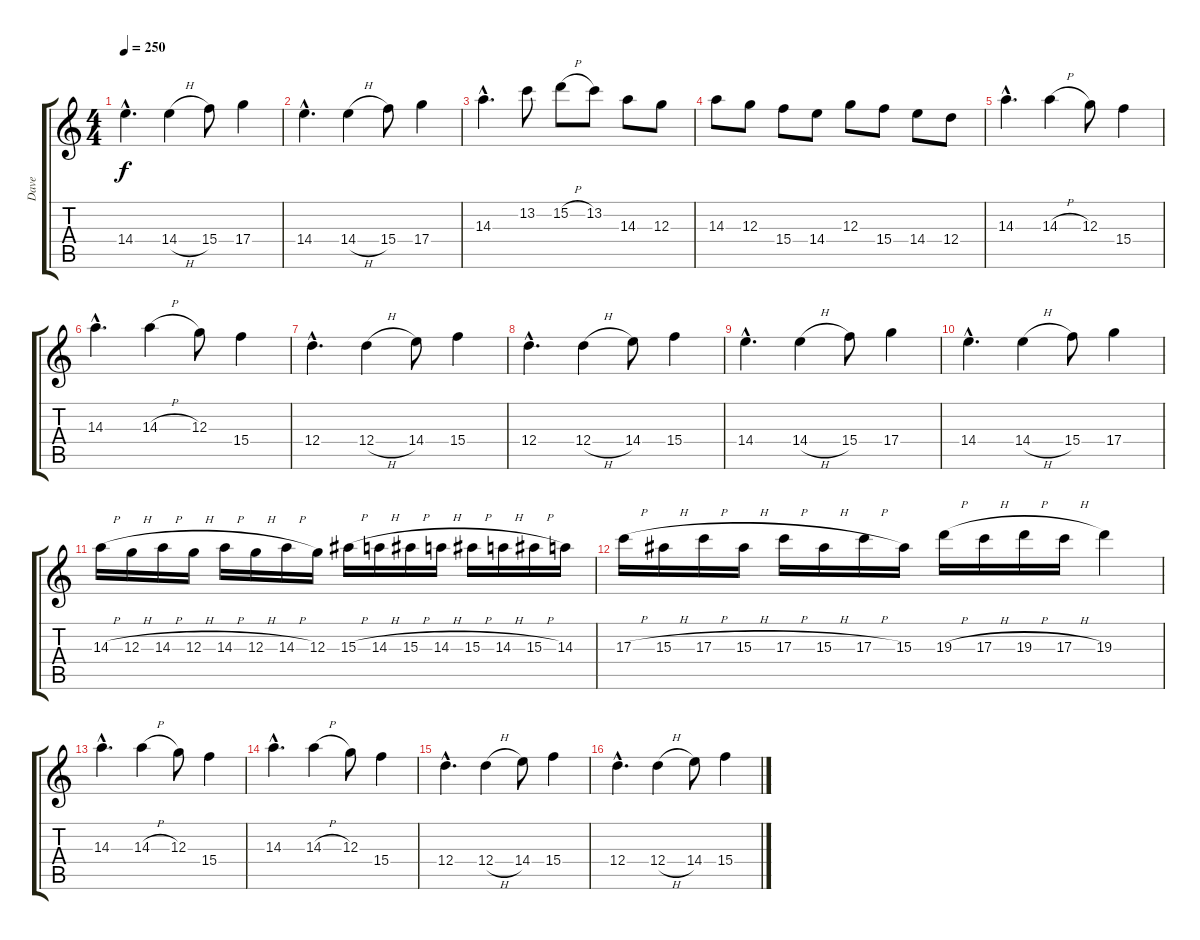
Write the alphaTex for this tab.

\track ("Dave" "Dave") {instrument overdrivenguitar}
\staff {score tabs}
\tuning (E4 B3 G3 D3 A2 E2) {hide}
\ts (4 4)
\tempo 250
\clef g2
\ks c
14.4{hac}.4{d dy f} 14.4{h}.4 15.4.8 17.4.4 |
14.4{hac}.4{d} 14.4{h}.4 15.4.8 17.4.4 |
14.3{hac}.4{d} 13.2.8 15.2{h}.8 13.2.8 14.3.8 12.3.8 |
14.3.8 12.3.8 15.4.8 14.4.8 12.3.8 15.4.8 14.4.8 12.4.8 |
14.3{hac}.4{d} 14.3{h}.4 12.3.8 15.4.4 |
14.3{hac}.4{d} 14.3{h}.4 12.3.8 15.4.4 |
12.4{hac}.4{d} 12.4{h}.4 14.4.8 15.4.4 |
12.4{hac}.4{d} 12.4{h}.4 14.4.8 15.4.4 |
14.4{hac}.4{d} 14.4{h}.4 15.4.8 17.4.4 |
14.4{hac}.4{d} 14.4{h}.4 15.4.8 17.4.4 |
14.3{h}.16 12.3{h}.16 14.3{h}.16 12.3{h}.16 14.3{h}.16 12.3{h}.16 14.3{h}.16 12.3.16 15.3{h}.16 14.3{h}.16 15.3{h}.16 14.3{h}.16 15.3{h}.16 14.3{h}.16 15.3{h}.16 14.3.16 |
17.3{h}.16 15.3{h}.16 17.3{h}.16 15.3{h}.16 17.3{h}.16 15.3{h}.16 17.3{h}.16 15.3.16 19.3{h}.16 17.3{h}.16 19.3{h}.16 17.3{h}.16 19.3.4 |
14.3{hac}.4{d} 14.3{h}.4 12.3.8 15.4.4 |
14.3{hac}.4{d} 14.3{h}.4 12.3.8 15.4.4 |
12.4{hac}.4{d} 12.4{h}.4 14.4.8 15.4.4 |
12.4{hac}.4{d} 12.4{h}.4 14.4.8 15.4.4
